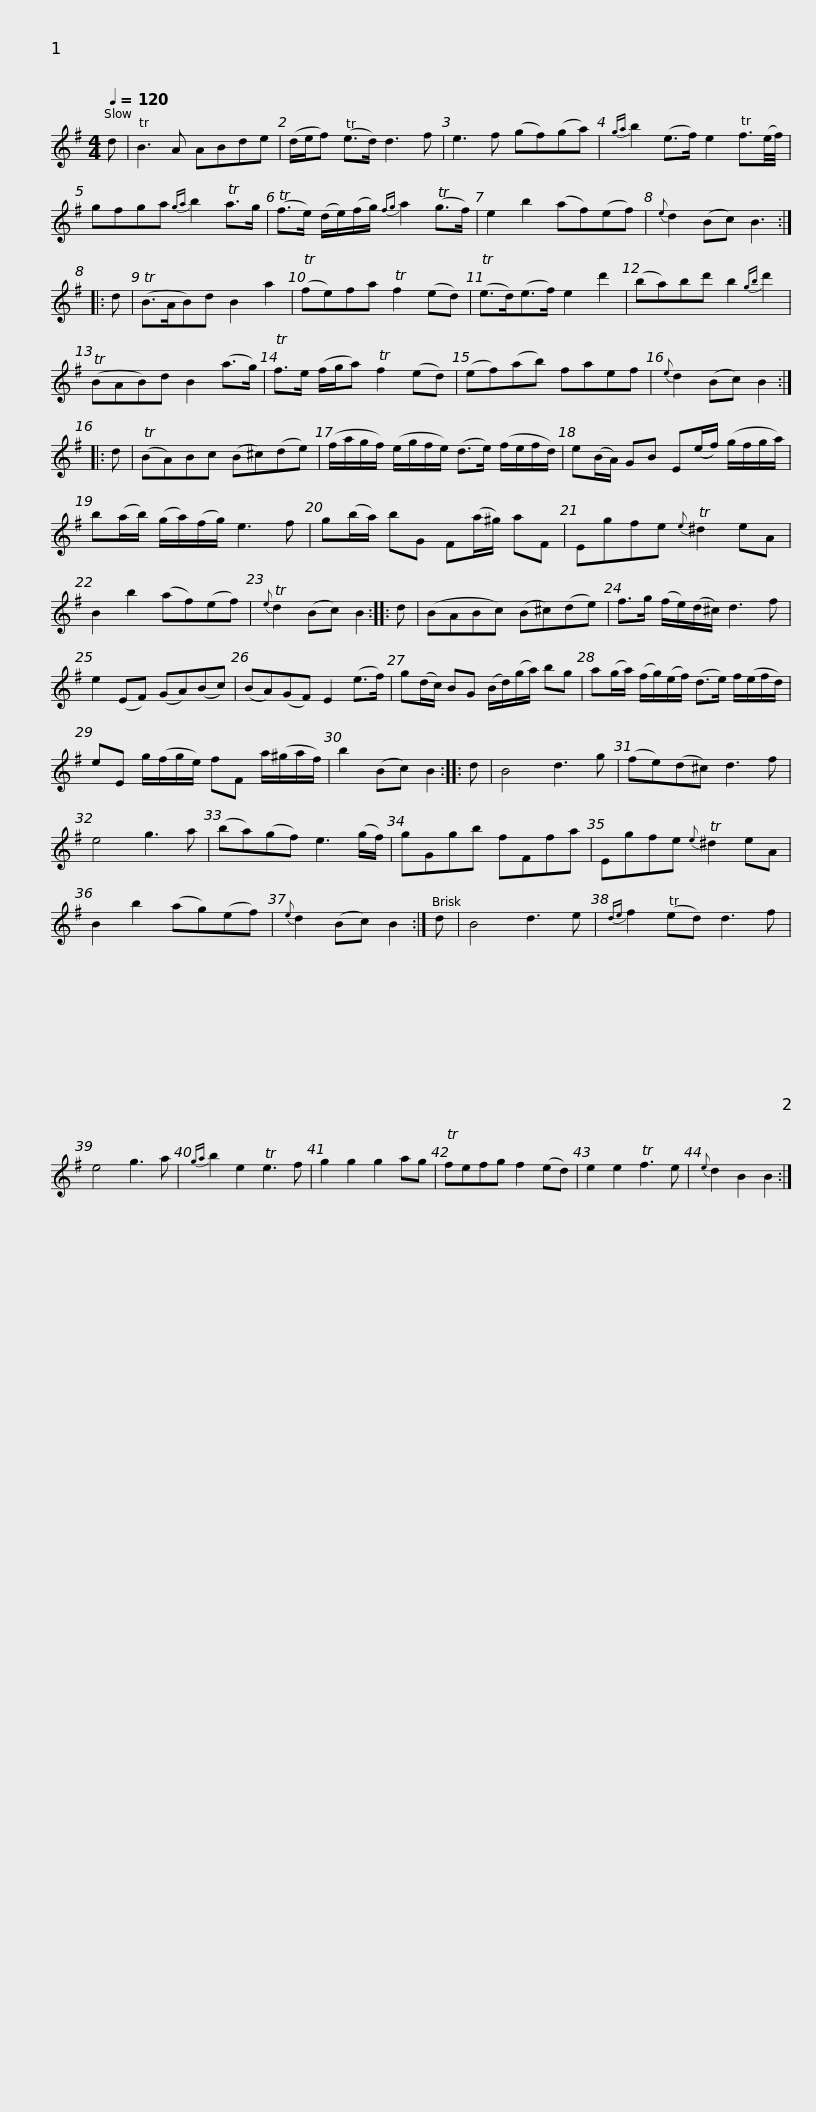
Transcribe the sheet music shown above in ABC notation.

X:1
L:1/8
Q:1/4=120
M:4/4
I:linebreak $
K:G
V:1 treble
V:1
 d | TB3 A ABde | (d/e/f) (Te>d) d3 f | e3 f (gf)(ga) |{ga} b2 (e>f) e2 Tf3/2(e/4f/4) | %5
 gfga{ga} b2 Ta>g |$ (Tf>e) (d/e/)(f/g/){fg} a2 (Tg>f) | e2 b2 (af)(ef) |{e} d2 (Bc) B3 :: d | %10
 (TB>AB)d B2 a2 | (Tfe)fa Tf2 (ed) |$ (Te>d)(e>f) e2 d'2 | (ba)bd' b2{gb} d'2 | (TBAB)d B2 (a>g) | %15
 Tf>e (f/g/a) Tf2 (ed) | (ef)(ab) faef |${e} d2 (Bc) B2 :: d | (TBA)Bc (B^c)(de) | %20
 (f/a/g/f/) (e/g/f/e/) (d>e) (f/e/f/d/) | e(B/A/) GB E(e/f/) (g/f/g/a/) |$ b(a/b/) (g/a/)(f/g/) e3 f | g(b/a/) bG F(a/^g/) aF | Egfe{e} T^d2 eA | %25
 B2 b2 (af)(ef) |{e} Td2 (Bc) B2 :: d |$ (BABc) (B^c)(de) | f>g (f/e/)(d/^c/) d3 f | %30
 e2 (EF) (GA)(Bc) | (BA)(GF) E2 (e>f) | g(d/c/) BG (B/d/)(g/a/) bg |$ a(g/a/) (f/g/)(e/f/) (d>e) f/(e/f/d/) | eE g/(f/g/e/) fF a/(^g/a/f/) | %35
 b2 (Bc) B2 :: d | B4 d3 g | (fe)(d^c) d3 f |$ e4 g3 a | %40
 (ba)(gf) e3 (g/f/) | gGgb fFfa | Egfe{e} T^d2 eA | B2 b2 (ag)(ef) |{e} d2 (Bc) B2 :| %45
 d |$ B4 d3 e |{de} f2 (Ted) d3 f | e4 g3 a |{ga} b2 e2 Te3 f | %50
 g2 g2 g2 ag | Tfefg f2 (ed) | e2 e2 Tf3 e |{e} d2 B2 B2 :| %54
